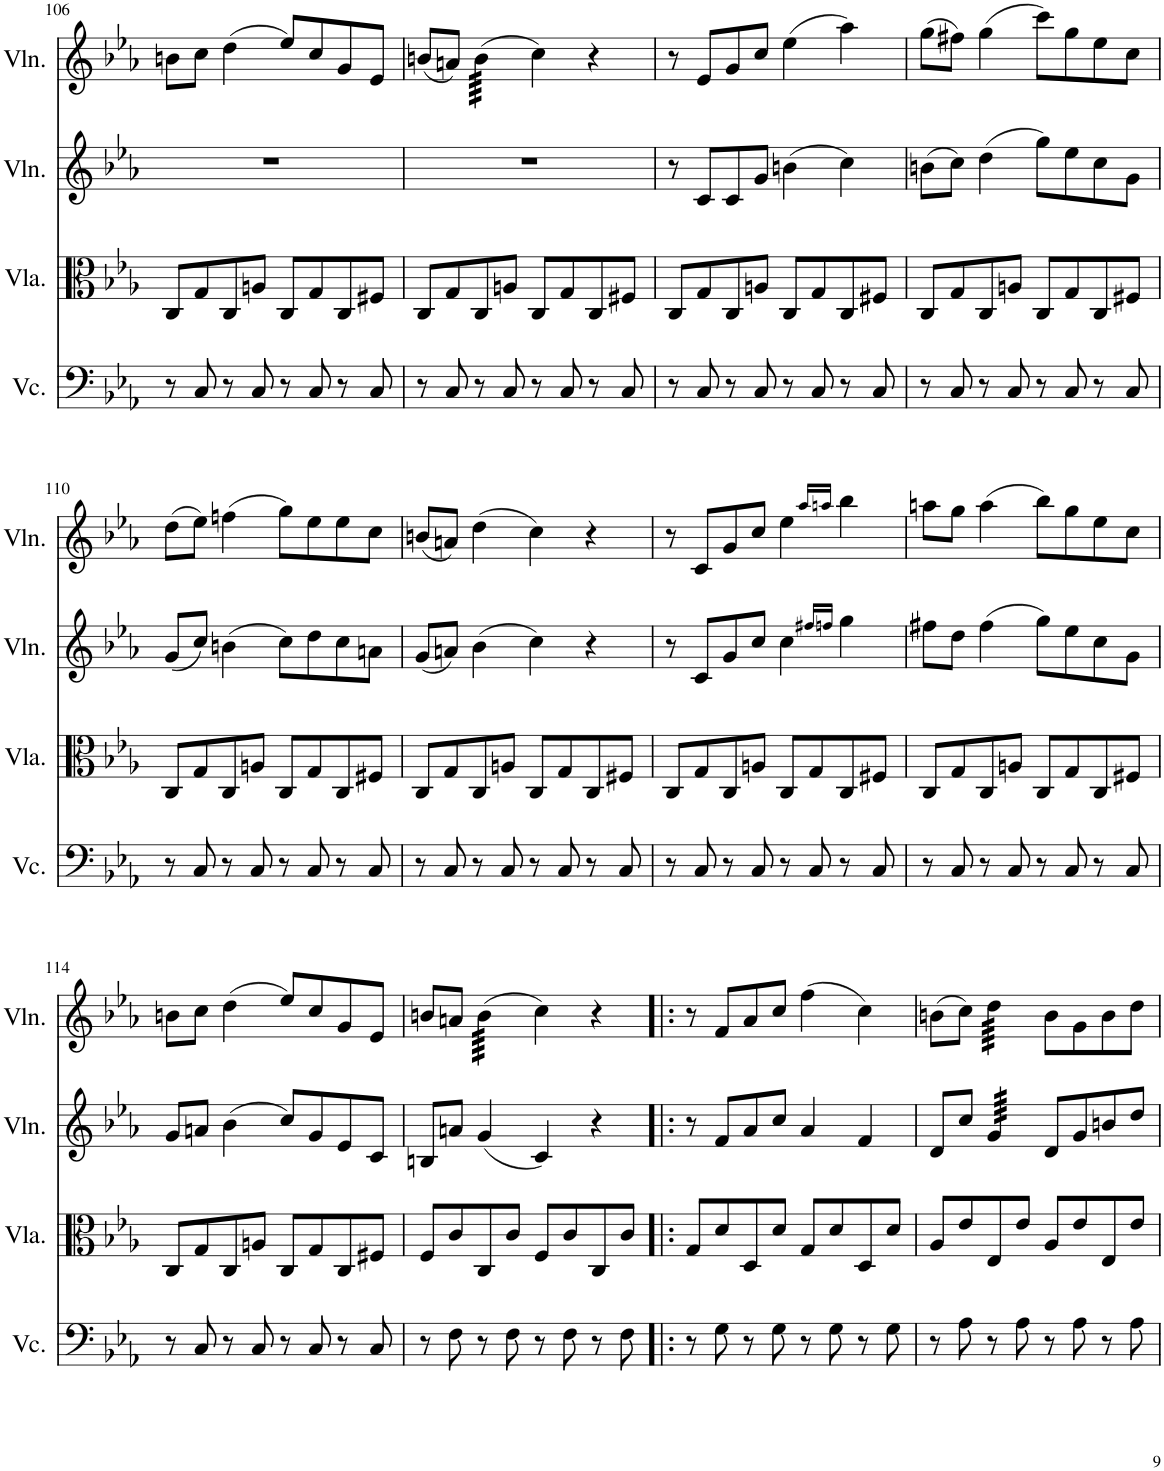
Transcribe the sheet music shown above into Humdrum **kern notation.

**kern	**kern	**kern	**kern
*part4	*part3	*part2	*part1
*staff4	*staff3	*staff2	*staff1
*I"Violoncello	*I"Viola	*I"Violin	*I"Violin
*I'Vc.	*I'Vla.	*I'Vln.	*I'Vln.
!!LO:PB:g=z
*clefF4	*clefC3	*clefG2	*clefG2
*k[b-e-a-]	*k[b-e-a-]	*k[b-e-a-]	*k[b-e-a-]
*M4/4	*M4/4	*M4/4	*M4/4
=106	=106	=106	=106
8r	8C/L	1r	8bn\L
8C/	8G/	.	8cc\J
8r	8C/	.	(4dd\
8C/	8An/J	.	.
8r	8C/L	.	8ee-/L)
8C/	8G/	.	8cc/
8r	8C/	.	8g/
8C/	8F#X/J	.	8e-/J
=107	=107	=107	=107
8r	8C/L	1r	(8bn/L
8C/	8G/	.	8an/J)
*	*	*	*tremolo
8r	8C/	.	(64b\LLLL
.	.	.	(64b\
.	.	.	(64b\
.	.	.	(64b\
.	.	.	(64b\
.	.	.	(64b\
.	.	.	(64b\
.	.	.	(64b\
8C/	8An/J	.	(64b\
.	.	.	(64b\
.	.	.	(64b\
.	.	.	(64b\
.	.	.	(64b\
.	.	.	(64b\
.	.	.	(64b\
.	.	.	(64b\JJJJ
*	*	*	*Xtremolo
8r	8C/L	.	4cc\)
8C/	8G/	.	.
8r	8C/	.	4r
8C/	8F#X/J	.	.
=108	=108	=108	=108
8r	8C/L	8r	8r
8C/	8G/	8c/L	8e-/L
8r	8C/	8c/	8g/
8C/	8An/J	8g/J	8cc/J
8r	8C/L	(4bn\	(4ee-\
8C/	8G/	.	.
8r	8C/	4cc\)	4aa-\)
8C/	8F#X/J	.	.
=109	=109	=109	=109
8r	8C/L	(8bn\L	(8gg\L
8C/	8G/	8cc\J)	8ff#X\J)
8r	8C/	(4dd\	(4gg\
8C/	8An/J	.	.
8r	8C/L	8gg\L)	8ccc\L)
8C/	8G/	8ee-\	8gg\
8r	8C/	8cc\	8ee-\
8C/	8F#X/J	8g\J	8cc\J
!!LO:LB:g=z
=110	=110	=110	=110
8r	8C/L	(8g/L	(8dd\L
8C/	8G/	8cc/J)	8ee-\J)
8r	8C/	(4bn\	(4ffn\
8C/	8An/J	.	.
8r	8C/L	8cc\L)	8gg\L)
8C/	8G/	8dd\	8ee-\
8r	8C/	8cc\	8ee-\
8C/	8F#X/J	8an\J	8cc\J
=111	=111	=111	=111
8r	8C/L	(8g/L	(8bn/L
8C/	8G/	8an/J)	8an/J)
8r	8C/	(4b-\	(4dd\
8C/	8An/J	.	.
8r	8C/L	4cc\)	4cc\)
8C/	8G/	.	.
8r	8C/	4r	4r
8C/	8F#X/J	.	.
=112	=112	=112	=112
8r	8C/L	8r	8r
8C/	8G/	8c/L	8c/L
8r	8C/	8g/	8g/
8C/	8An/J	8cc/J	8cc/J
8r	8C/L	4cc\	4ee-\
8C/	8G/	.	.
.	.	16qff#X/LL	16qaa-/LL
.	.	16qffn/JJ	16qaan/JJ
8r	8C/	4gg\	4bb-\
8C/	8F#X/J	.	.
=113	=113	=113	=113
8r	8C/L	8ff#X\L	8aan\L
8C/	8G/	8dd\J	8gg\J
8r	8C/	(4ff#\	(4aa\
8C/	8An/J	.	.
8r	8C/L	8gg\L)	8bb-\L)
8C/	8G/	8ee-\	8gg\
8r	8C/	8cc\	8ee-\
8C/	8F#X/J	8g\J	8cc\J
!!LO:LB:g=z
=114	=114	=114	=114
8r	8C/L	8g/L	8bn\L
8C/	8G/	8an/J	8cc\J
8r	8C/	(4b-\	(4dd\
8C/	8An/J	.	.
8r	8C/L	8cc/L)	8ee-/L)
8C/	8G/	8g/	8cc/
8r	8C/	8e-/	8g/
8C/	8F#X/J	8c/J	8e-/J
=115	=115	=115	=115
8r	8F/L	8Bn/L	8bn/L
8F\	8c/	8an/J	8an/J
*	*	*	*tremolo
8r	8C/	(4g/	(64b\LLLL
.	.	.	(64b\
.	.	.	(64b\
.	.	.	(64b\
.	.	.	(64b\
.	.	.	(64b\
.	.	.	(64b\
.	.	.	(64b\
8F\	8c/J	.	(64b\
.	.	.	(64b\
.	.	.	(64b\
.	.	.	(64b\
.	.	.	(64b\
.	.	.	(64b\
.	.	.	(64b\
.	.	.	(64b\JJJJ
*	*	*	*Xtremolo
8r	8F/L	4c/)	4cc\)
8F\	8c/	.	.
8r	8C/	4r	4r
8F\	8c/J	.	.
=116!|:	=116!|:	=116!|:	=116!|:
8r	8G/L	8r	8r
8G\	8d/	8f/L	8f/L
8r	8D/	8a-/	8a-/
8G\	8d/J	8cc/J	8cc/J
8r	8G/L	4a-/	(4ff\
8G\	8d/	.	.
8r	8D/	4f/	4cc\)
8G\	8d/J	.	.
=117	=117	=117	=117
8r	8A-/L	8d/L	(8bn\L
8A-\	8e-/	8cc/J	8cc\J)
*	*	*tremolo	*
*	*	*	*tremolo
8r	8E-/	64g/LLLL	64dd\LLLL
.	.	64g/	64dd\
.	.	64g/	64dd\
.	.	64g/	64dd\
.	.	64g/	64dd\
.	.	64g/	64dd\
.	.	64g/	64dd\
.	.	64g/	64dd\
8A-\	8e-/J	64g/	64dd\
.	.	64g/	64dd\
.	.	64g/	64dd\
.	.	64g/	64dd\
.	.	64g/	64dd\
.	.	64g/	64dd\
.	.	64g/	64dd\
.	.	64g/JJJJ	64dd\JJJJ
*	*	*	*Xtremolo
*	*	*Xtremolo	*
8r	8A-/L	8d/L	8b\L
8A-\	8e-/	8g/	8g\
8r	8E-/	8bn/	8b\
8A-\	8e-/J	8dd/J	8dd\J
=	=	=	=
*-	*-	*-	*-
